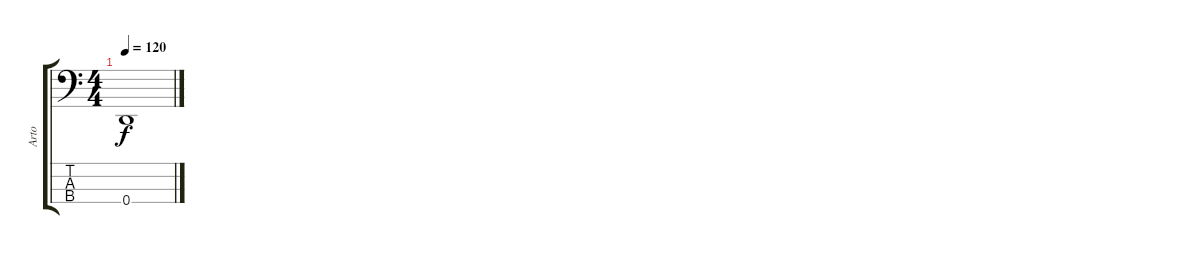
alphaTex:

\track ("Arto" "Arto") {instrument electricbasspick}
\staff {score tabs}
\tuning (F2 C2 G1 D1) {hide}
\ts (4 4)
\tempo 120
\clef f4
\ks c
0.4{t}.1{dy f volume 0}
